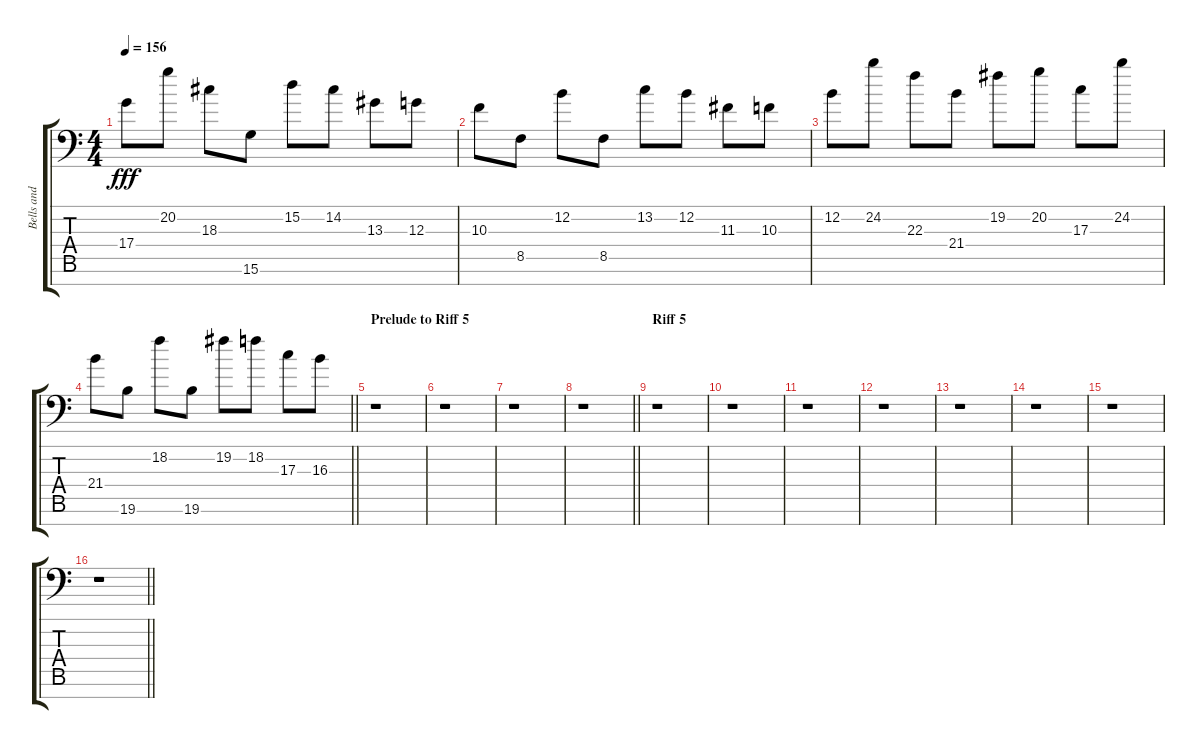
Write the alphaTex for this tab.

\track ("Bells and whistles" "Bells and ") {instrument tinklebell}
\staff {score tabs}
\tuning (C8 B3 G3 D3 A2 E2 C-1) {hide}
\ts (4 4)
\tempo 156
\clef f4
\ks c
17.4.8{dy fff} 20.2.8 18.3.8 15.6.8 15.2.8 14.2.8 13.3.8 12.3.8 |
10.3.8 8.5.8 12.2.8 8.5.8 13.2.8 12.2.8 11.3.8 10.3.8 |
12.2.8 24.2.8 22.3.8 21.4.8 19.2.8 20.2.8 17.3.8 24.2.8 |
\barLineRight lightlight
21.4.8 19.6.8 18.2.8 19.6.8 19.2.8 18.2.8 17.3.8 16.3.8 |
\section ("" "Prelude to Riff 5")
r.1 |
r.1 |
r.1 |
\barLineRight lightlight
r.1 |
\section ("" "Riff 5")
r.1 |
r.1 |
r.1 |
r.1 |
r.1 |
r.1 |
r.1 |
\barLineRight lightlight
r.1
